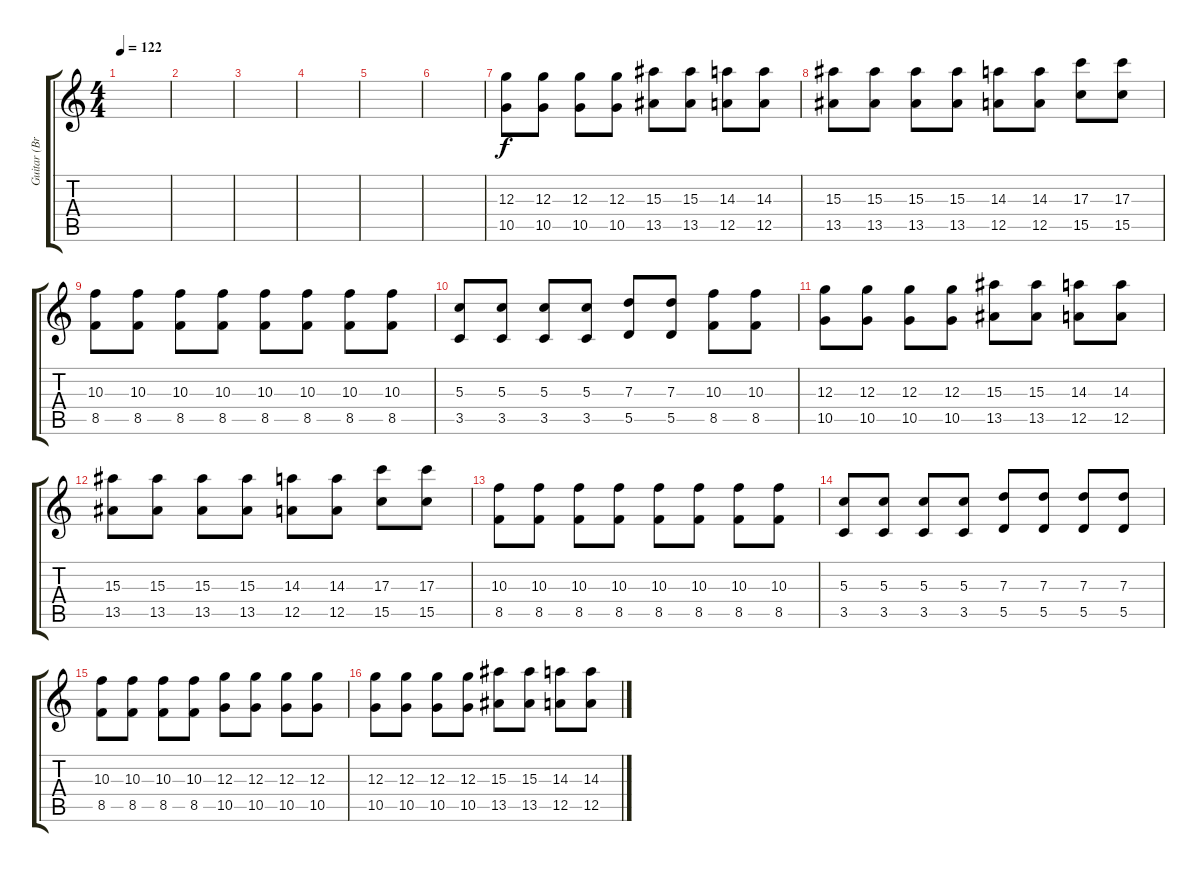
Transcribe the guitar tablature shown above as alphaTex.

\track ("Guitar (Brad Delson)" "Guitar (Br") {instrument overdrivenguitar}
\staff {score tabs}
\tuning (E4 B3 G3 D3 A2 E2) {hide}
\ts (4 4)
\tempo 122
\clef g2
\ks c
|
|
|
|
|
|
(12.3 10.5).8 (12.3 10.5).8 (12.3 10.5).8 (12.3 10.5).8 (15.3 13.5).8 (15.3 13.5).8 (14.3 12.5).8 (14.3 12.5).8 |
(15.3 13.5).8 (15.3 13.5).8 (15.3 13.5).8 (15.3 13.5).8 (14.3 12.5).8 (14.3 12.5).8 (17.3 15.5).8 (17.3 15.5).8 |
(10.3 8.5).8 (10.3 8.5).8 (10.3 8.5).8 (10.3 8.5).8 (10.3 8.5).8 (10.3 8.5).8 (10.3 8.5).8 (10.3 8.5).8 |
(5.3 3.5).8 (5.3 3.5).8 (5.3 3.5).8 (5.3 3.5).8 (7.3 5.5).8 (7.3 5.5).8 (10.3 8.5).8 (10.3 8.5).8 |
(12.3 10.5).8 (12.3 10.5).8 (12.3 10.5).8 (12.3 10.5).8 (15.3 13.5).8 (15.3 13.5).8 (14.3 12.5).8 (14.3 12.5).8 |
(15.3 13.5).8 (15.3 13.5).8 (15.3 13.5).8 (15.3 13.5).8 (14.3 12.5).8 (14.3 12.5).8 (17.3 15.5).8 (17.3 15.5).8 |
(10.3 8.5).8 (10.3 8.5).8 (10.3 8.5).8 (10.3 8.5).8 (10.3 8.5).8 (10.3 8.5).8 (10.3 8.5).8 (10.3 8.5).8 |
(5.3 3.5).8 (5.3 3.5).8 (5.3 3.5).8 (5.3 3.5).8 (7.3 5.5).8 (7.3 5.5).8 (7.3 5.5).8 (7.3 5.5).8 |
(10.3 8.5).8 (10.3 8.5).8 (10.3 8.5).8 (10.3 8.5).8 (12.3 10.5).8 (12.3 10.5).8 (12.3 10.5).8 (12.3 10.5).8 |
(12.3 10.5).8 (12.3 10.5).8 (12.3 10.5).8 (12.3 10.5).8 (15.3 13.5).8 (15.3 13.5).8 (14.3 12.5).8 (14.3 12.5).8
